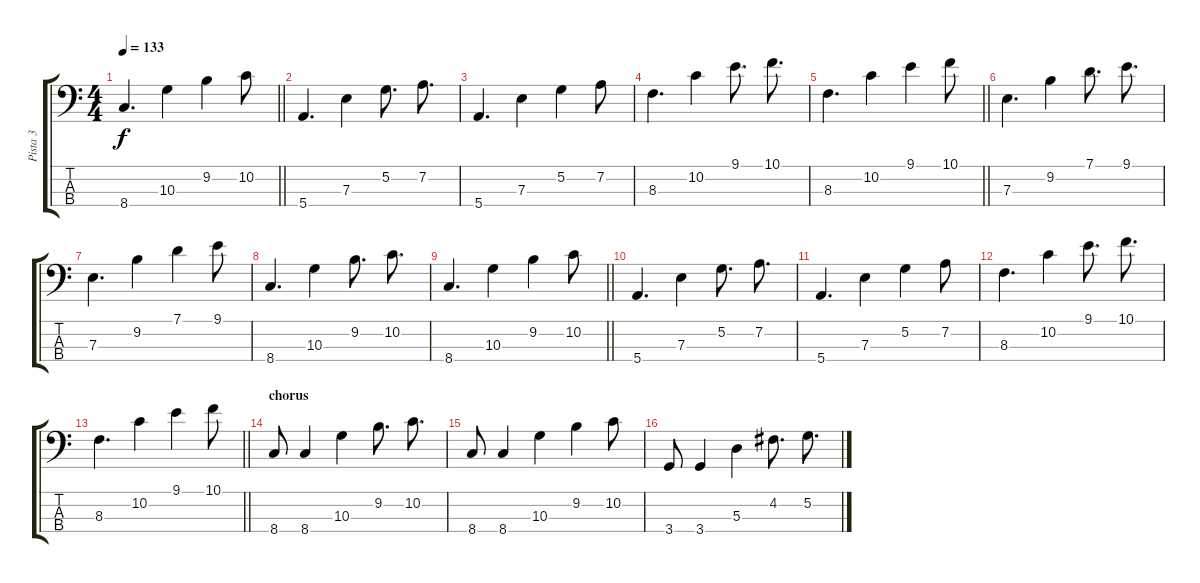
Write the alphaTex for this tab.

\track ("Pista 3" "Pista 3") {instrument fretlessbass}
\staff {score tabs}
\tuning (G2 D2 A1 E1) {hide}
\ts (4 4)
\tempo 133
\clef f4
\barLineRight lightlight
\ks c
8.4.4{d dy f} 10.3.4 9.2.4 10.2.8 |
5.4.4{d} 7.3.4 5.2.8{d} 7.2.8{d} |
5.4.4{d} 7.3.4 5.2.4 7.2.8 |
8.3.4{d} 10.2.4 9.1.8{d} 10.1.8{d} |
\barLineRight lightlight
8.3.4{d} 10.2.4 9.1.4 10.1.8 |
7.3.4{d} 9.2.4 7.1.8{d} 9.1.8{d} |
7.3.4{d} 9.2.4 7.1.4 9.1.8 |
8.4.4{d} 10.3.4 9.2.8{d} 10.2.8{d} |
\barLineRight lightlight
8.4.4{d} 10.3.4 9.2.4 10.2.8 |
5.4.4{d} 7.3.4 5.2.8{d} 7.2.8{d} |
5.4.4{d} 7.3.4 5.2.4 7.2.8 |
8.3.4{d} 10.2.4 9.1.8{d} 10.1.8{d} |
\barLineRight lightlight
8.3.4{d} 10.2.4 9.1.4 10.1.8 |
\section ("" "chorus")
8.4.8 8.4.4 10.3.4 9.2.8{d} 10.2.8{d} |
8.4.8 8.4.4 10.3.4 9.2.4 10.2.8 |
3.4.8 3.4.4 5.3.4 4.2.8{d} 5.2.8{d}
